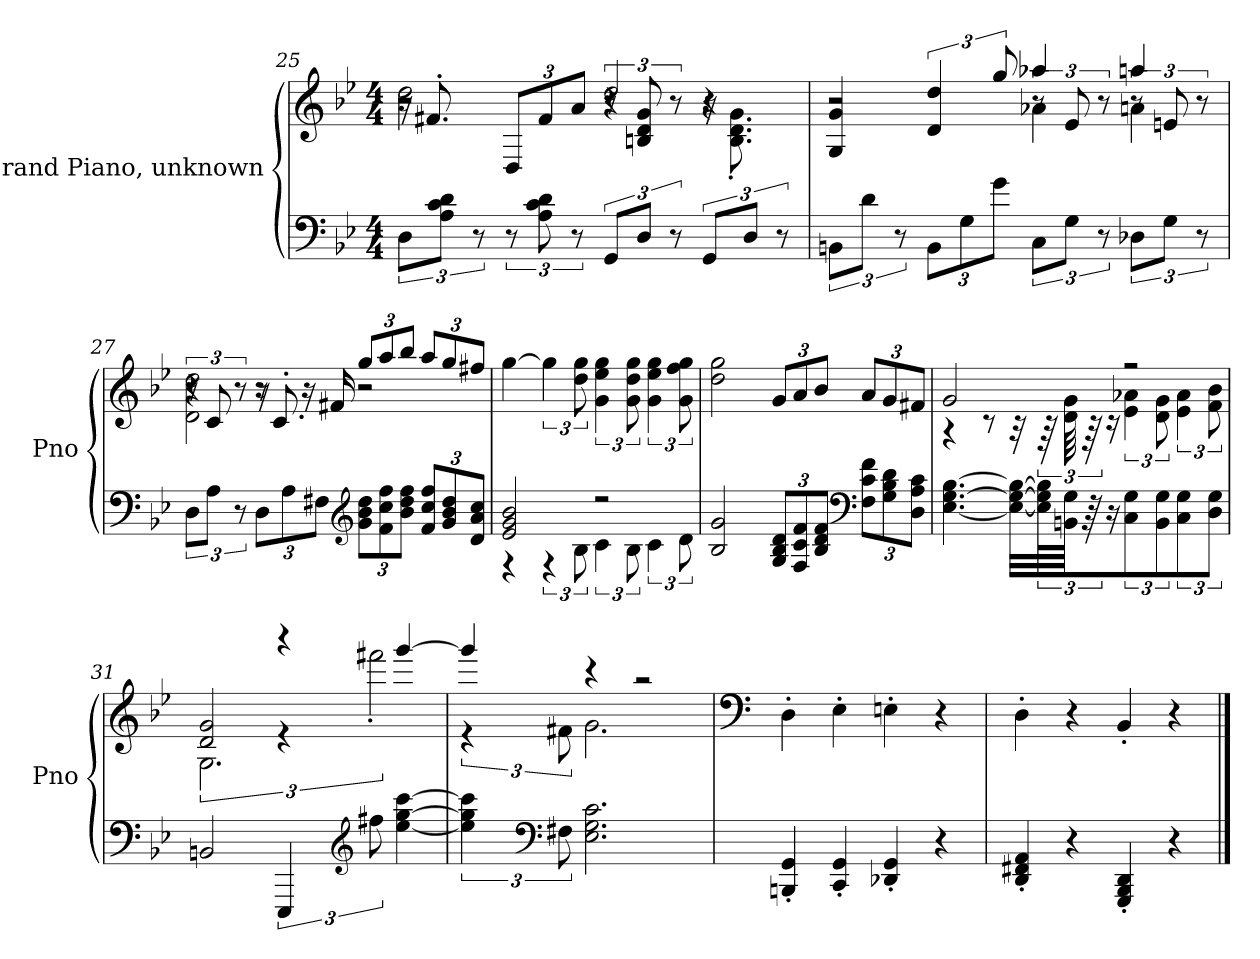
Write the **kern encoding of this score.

**kern	**kern
*part1	*part1
*staff2	*staff1
*I"Grand Piano, unknown	*
*I'Pno	*
!!LO:PB:g=z
*clefF4	*clefG2
*k[b-e-]	*k[b-e-]
*M4/4	*M4/4
=25	=25
*	*^
*	*	*^
12D\L	2r	2dd\	16r
.	.	.	8.f#X'/
12A\ 12c\ 12d\J	.	.	.
12r	.	.	.
*	*	*	*Xbrackettup
12r	.	.	12D/L
12A\ 12c\ 12d\	.	.	12f#/
12r	.	.	12a/J
*	*	*	*brackettup
12GG/L	2dd/	4r	12r
12D/J	.	.	12Bn/ 12d/ 12g/
12r	.	.	12r
12GG/L	.	16r	4r
.	.	8.B\' 8.d\' 8.g\'	.
12D/J	.	.	.
12r	.	.	.
=26	=26	=26	=26
12BBn\L	2r	2r	4G/ 4g/
12d\J	.	.	.
12r	.	.	.
*Xbrackettup	*	*	*
12BB\L	.	.	6d/ 6dd/
12G\	.	.	.
12g\J	.	.	12gg/
*brackettup	*	*	*
12C\L	4aa-X/	4a-X\	12r
12G\J	.	.	12e-/
12r	.	.	12r
12D-X\L	4aan/	4an\	12r
12G\J	.	.	12en/
12r	.	.	12r
!!LO:LB:g=z	!!	!!
=27	=27	=27	=27
12D\L	12r	2d\ 2dd\	4r
12A\J	12c/	.	.
12r	12r	.	.
*Xbrackettup	*	*	*
12D\L	8r	.	16r
.	.	.	8.c'/
12A\	.	.	.
.	16r	.	.
12F#X\J	.	.	.
.	16f#X/	.	.
*clefG2	*	*	*
*	*Xbrackettup	*	*
12g\ 12b-\ 12dd\L	12gg/L	2r	2r
12f\ 12cc\ 12ff\	12aa/	.	.
12b-\ 12dd\ 12ff\J	12bb-/J	.	.
12f/ 12cc/ 12ff/L	12aa/L	.	.
12g/ 12b-/ 12dd/	12gg/	.	.
12d/ 12a/ 12cc/J	12ff#X/J	.	.
*	*v	*v	*v
=28	=28
*^	*
2e-/ 2g/ 2b-/	4r	[4gg\
*	*brackettup	*brackettup
.	6r	6gg\]
.	12B-\	12dd\ 12gg\
2r	6c\	6g\ 6ee-\ 6gg\
.	12B-\	12g\ 12dd\ 12gg\
.	6c\	6g\ 6ee-\ 6gg\
.	12d\	12g\ 12ff\ 12gg\
*v	*v	*
=29	=29
2B-/ 2g/	2dd\ 2gg\
*Xbrackettup	*Xbrackettup
12G/ 12B-/ 12d/L	12g/L
12F/ 12c/ 12f/	12a/
12B-/ 12d/ 12f/J	12b-/J
*clefF4	*
12F\ 12c\ 12f\L	12a/L
12G\ 12B-\ 12d\	12g/
12D\ 12A\ 12c\J	12f#X/J
!!LO:LB:g=z
=30	=30
*	*^
[4.E-\ [4.G\ [4.B-\	2g/	4r
.	.	8r
32E-\_ 32G\_ 32B-\_LLL	.	32r
*brackettup	*	*brackettup
96E-\] 96G\] 96B-\]L	.	96r
96BBn\ 96G\JJJJ	.	96d\ 96g\
96r	.	96r
16r	.	16r
6C\ 6G\	2r	6e-\ 6a-X\
12BB\ 12G\	.	12d\ 12g\
6C\ 6G\	.	6e-\ 6a-\
12D\ 12G\	.	12f\ 12b-\
=31	=31	=31
2BBn/	2d/ 2g/	3.G\
6EEE-/	4r	6r
*clefG2	*	*
12ff#X\	.	3fff#X'\
[4ee-\ [4gg\ [4ccc\	[4ggg/	.
=32	=32	=32
6ee-\] 6gg\] 6ccc\]	4ggg/]	6r
*clefF4	*	*
12F#X\	.	12f#X\
2.E-\ 2.G\ 2.c\	4r	2.g\
.	2r	.
*	*v	*v
=33	=33
*	*clefF4
4BBBn/' 4GG/'	4D'\
4CC/' 4GG/'	4E-'\
4DD-X/' 4GG/'	4En'\
4r	4r
=34	=34
4DD/' 4FF#X/' 4AA/'	4D'\
4r	4r
4GGG/' 4BBB-/' 4DD/'	4BB-'/
4r	4r
==	==
*-	*-
